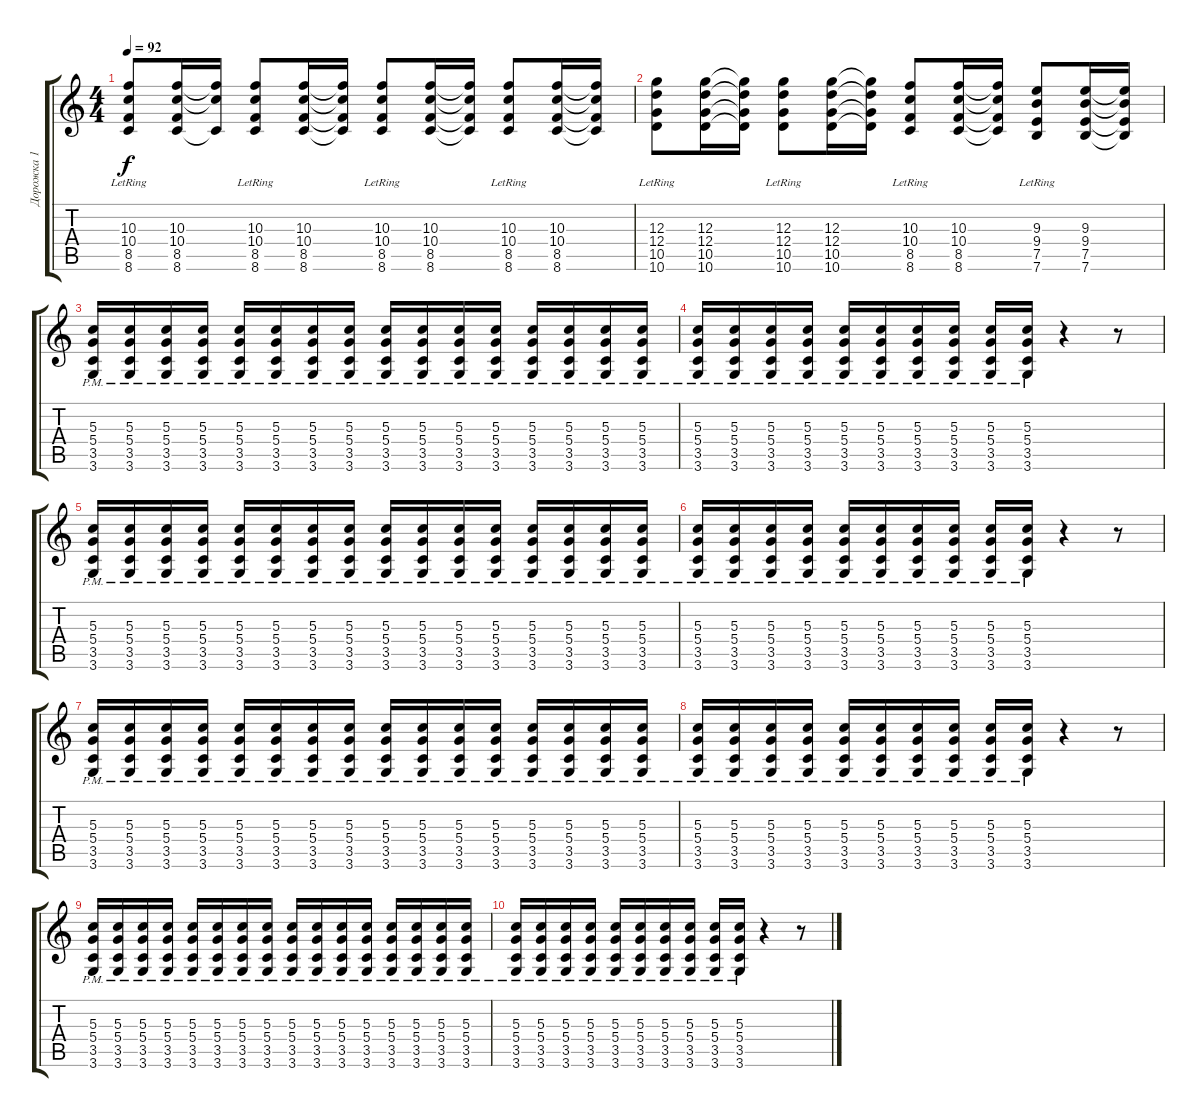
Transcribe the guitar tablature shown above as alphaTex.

\track ("Дорожка 1" "Дорожка 1") {instrument distortionguitar}
\staff {score tabs}
\tuning (E4 B3 G3 D3 A2 E2) {hide}
\ts (4 4)
\tempo 92
\clef g2
\ks c
(10.3{lr} 10.4{lr} 8.5{lr} 8.6{lr}).8{dy f} (10.3 10.4 8.5 8.6).16 (10.3{t} 10.4{t} 8.6{t}).16 (10.3{lr} 10.4{lr} 8.5{lr} 8.6{lr}).8 (10.3 10.4 8.5 8.6).16 (10.3{t} 10.4{t} 8.5{t} 8.6{t}).16 (10.3{lr} 10.4{lr} 8.5{lr} 8.6{lr}).8 (10.3 10.4 8.5 8.6).16 (10.3{t} 10.4{t} 8.5{t} 8.6{t}).16 (10.3{lr} 10.4{lr} 8.5{lr} 8.6{lr}).8 (10.3 10.4 8.5 8.6).16 (10.3{t} 10.4{t} 8.5{t} 8.6{t}).16 |
(12.3{lr} 12.4{lr} 10.5{lr} 10.6{lr}).8 (12.3 12.4 10.5 10.6).16 (12.3{t} 12.4{t} 10.5{t} 10.6{t}).16 (12.3{lr} 12.4{lr} 10.5{lr} 10.6{lr}).8 (12.3 12.4 10.5 10.6).16 (12.3{t} 12.4{t} 10.5{t} 10.6{t}).16 (10.3{lr} 10.4{lr} 8.5{lr} 8.6{lr}).8 (10.3 10.4 8.5 8.6).16 (10.3{t} 10.4{t} 8.5{t} 8.6{t}).16 (9.3{lr} 9.4{lr} 7.5{lr} 7.6{lr}).8 (9.3 9.4 7.5 7.6).16 (9.3{t} 9.4{t} 7.5{t} 7.6{t}).16 |
(5.3{pm} 5.4{pm} 3.5{pm} 3.6{pm}).16 (5.3{pm} 5.4{pm} 3.5{pm} 3.6{pm}).16 (5.3{pm} 5.4{pm} 3.5{pm} 3.6{pm}).16 (5.3{pm} 5.4{pm} 3.5{pm} 3.6{pm}).16 (5.3{pm} 5.4{pm} 3.5{pm} 3.6{pm}).16 (5.3{pm} 5.4{pm} 3.5{pm} 3.6{pm}).16 (5.3{pm} 5.4{pm} 3.5{pm} 3.6{pm}).16 (5.3{pm} 5.4{pm} 3.5{pm} 3.6{pm}).16 (5.3{pm} 5.4{pm} 3.5{pm} 3.6{pm}).16 (5.3{pm} 5.4{pm} 3.5{pm} 3.6{pm}).16 (5.3{pm} 5.4{pm} 3.5{pm} 3.6{pm}).16 (5.3{pm} 5.4{pm} 3.5{pm} 3.6{pm}).16 (5.3{pm} 5.4{pm} 3.5{pm} 3.6{pm}).16 (5.3{pm} 5.4{pm} 3.5{pm} 3.6{pm}).16 (5.3{pm} 5.4{pm} 3.5{pm} 3.6{pm}).16 (5.3{pm} 5.4{pm} 3.5{pm} 3.6{pm}).16 |
(5.3{pm} 5.4{pm} 3.5{pm} 3.6{pm}).16 (5.3{pm} 5.4{pm} 3.5{pm} 3.6{pm}).16 (5.3{pm} 5.4{pm} 3.5{pm} 3.6{pm}).16 (5.3{pm} 5.4{pm} 3.5{pm} 3.6{pm}).16 (5.3{pm} 5.4{pm} 3.5{pm} 3.6{pm}).16 (5.3{pm} 5.4{pm} 3.5{pm} 3.6{pm}).16 (5.3{pm} 5.4{pm} 3.5{pm} 3.6{pm}).16 (5.3{pm} 5.4{pm} 3.5{pm} 3.6{pm}).16 (5.3{pm} 5.4{pm} 3.5{pm} 3.6{pm}).16 (5.3{pm} 5.4{pm} 3.5{pm} 3.6{pm}).16 r.4 r.8 |
(5.3{pm} 5.4{pm} 3.5{pm} 3.6{pm}).16 (5.3{pm} 5.4{pm} 3.5{pm} 3.6{pm}).16 (5.3{pm} 5.4{pm} 3.5{pm} 3.6{pm}).16 (5.3{pm} 5.4{pm} 3.5{pm} 3.6{pm}).16 (5.3{pm} 5.4{pm} 3.5{pm} 3.6{pm}).16 (5.3{pm} 5.4{pm} 3.5{pm} 3.6{pm}).16 (5.3{pm} 5.4{pm} 3.5{pm} 3.6{pm}).16 (5.3{pm} 5.4{pm} 3.5{pm} 3.6{pm}).16 (5.3{pm} 5.4{pm} 3.5{pm} 3.6{pm}).16 (5.3{pm} 5.4{pm} 3.5{pm} 3.6{pm}).16 (5.3{pm} 5.4{pm} 3.5{pm} 3.6{pm}).16 (5.3{pm} 5.4{pm} 3.5{pm} 3.6{pm}).16 (5.3{pm} 5.4{pm} 3.5{pm} 3.6{pm}).16 (5.3{pm} 5.4{pm} 3.5{pm} 3.6{pm}).16 (5.3{pm} 5.4{pm} 3.5{pm} 3.6{pm}).16 (5.3{pm} 5.4{pm} 3.5{pm} 3.6{pm}).16 |
(5.3{pm} 5.4{pm} 3.5{pm} 3.6{pm}).16 (5.3{pm} 5.4{pm} 3.5{pm} 3.6{pm}).16 (5.3{pm} 5.4{pm} 3.5{pm} 3.6{pm}).16 (5.3{pm} 5.4{pm} 3.5{pm} 3.6{pm}).16 (5.3{pm} 5.4{pm} 3.5{pm} 3.6{pm}).16 (5.3{pm} 5.4{pm} 3.5{pm} 3.6{pm}).16 (5.3{pm} 5.4{pm} 3.5{pm} 3.6{pm}).16 (5.3{pm} 5.4{pm} 3.5{pm} 3.6{pm}).16 (5.3{pm} 5.4{pm} 3.5{pm} 3.6{pm}).16 (5.3{pm} 5.4{pm} 3.5{pm} 3.6{pm}).16 r.4 r.8 |
(5.3{pm} 5.4{pm} 3.5{pm} 3.6{pm}).16 (5.3{pm} 5.4{pm} 3.5{pm} 3.6{pm}).16 (5.3{pm} 5.4{pm} 3.5{pm} 3.6{pm}).16 (5.3{pm} 5.4{pm} 3.5{pm} 3.6{pm}).16 (5.3{pm} 5.4{pm} 3.5{pm} 3.6{pm}).16 (5.3{pm} 5.4{pm} 3.5{pm} 3.6{pm}).16 (5.3{pm} 5.4{pm} 3.5{pm} 3.6{pm}).16 (5.3{pm} 5.4{pm} 3.5{pm} 3.6{pm}).16 (5.3{pm} 5.4{pm} 3.5{pm} 3.6{pm}).16 (5.3{pm} 5.4{pm} 3.5{pm} 3.6{pm}).16 (5.3{pm} 5.4{pm} 3.5{pm} 3.6{pm}).16 (5.3{pm} 5.4{pm} 3.5{pm} 3.6{pm}).16 (5.3{pm} 5.4{pm} 3.5{pm} 3.6{pm}).16 (5.3{pm} 5.4{pm} 3.5{pm} 3.6{pm}).16 (5.3{pm} 5.4{pm} 3.5{pm} 3.6{pm}).16 (5.3{pm} 5.4{pm} 3.5{pm} 3.6{pm}).16 |
(5.3{pm} 5.4{pm} 3.5{pm} 3.6{pm}).16 (5.3{pm} 5.4{pm} 3.5{pm} 3.6{pm}).16 (5.3{pm} 5.4{pm} 3.5{pm} 3.6{pm}).16 (5.3{pm} 5.4{pm} 3.5{pm} 3.6{pm}).16 (5.3{pm} 5.4{pm} 3.5{pm} 3.6{pm}).16 (5.3{pm} 5.4{pm} 3.5{pm} 3.6{pm}).16 (5.3{pm} 5.4{pm} 3.5{pm} 3.6{pm}).16 (5.3{pm} 5.4{pm} 3.5{pm} 3.6{pm}).16 (5.3{pm} 5.4{pm} 3.5{pm} 3.6{pm}).16 (5.3{pm} 5.4{pm} 3.5{pm} 3.6{pm}).16 r.4 r.8 |
(5.3{pm} 5.4{pm} 3.5{pm} 3.6{pm}).16 (5.3{pm} 5.4{pm} 3.5{pm} 3.6{pm}).16 (5.3{pm} 5.4{pm} 3.5{pm} 3.6{pm}).16 (5.3{pm} 5.4{pm} 3.5{pm} 3.6{pm}).16 (5.3{pm} 5.4{pm} 3.5{pm} 3.6{pm}).16 (5.3{pm} 5.4{pm} 3.5{pm} 3.6{pm}).16 (5.3{pm} 5.4{pm} 3.5{pm} 3.6{pm}).16 (5.3{pm} 5.4{pm} 3.5{pm} 3.6{pm}).16 (5.3{pm} 5.4{pm} 3.5{pm} 3.6{pm}).16 (5.3{pm} 5.4{pm} 3.5{pm} 3.6{pm}).16 (5.3{pm} 5.4{pm} 3.5{pm} 3.6{pm}).16 (5.3{pm} 5.4{pm} 3.5{pm} 3.6{pm}).16 (5.3{pm} 5.4{pm} 3.5{pm} 3.6{pm}).16 (5.3{pm} 5.4{pm} 3.5{pm} 3.6{pm}).16 (5.3{pm} 5.4{pm} 3.5{pm} 3.6{pm}).16 (5.3{pm} 5.4{pm} 3.5{pm} 3.6{pm}).16 |
(5.3{pm} 5.4{pm} 3.5{pm} 3.6{pm}).16 (5.3{pm} 5.4{pm} 3.5{pm} 3.6{pm}).16 (5.3{pm} 5.4{pm} 3.5{pm} 3.6{pm}).16 (5.3{pm} 5.4{pm} 3.5{pm} 3.6{pm}).16 (5.3{pm} 5.4{pm} 3.5{pm} 3.6{pm}).16 (5.3{pm} 5.4{pm} 3.5{pm} 3.6{pm}).16 (5.3{pm} 5.4{pm} 3.5{pm} 3.6{pm}).16 (5.3{pm} 5.4{pm} 3.5{pm} 3.6{pm}).16 (5.3{pm} 5.4{pm} 3.5{pm} 3.6{pm}).16 (5.3{pm} 5.4{pm} 3.5{pm} 3.6{pm}).16 r.4 r.8
